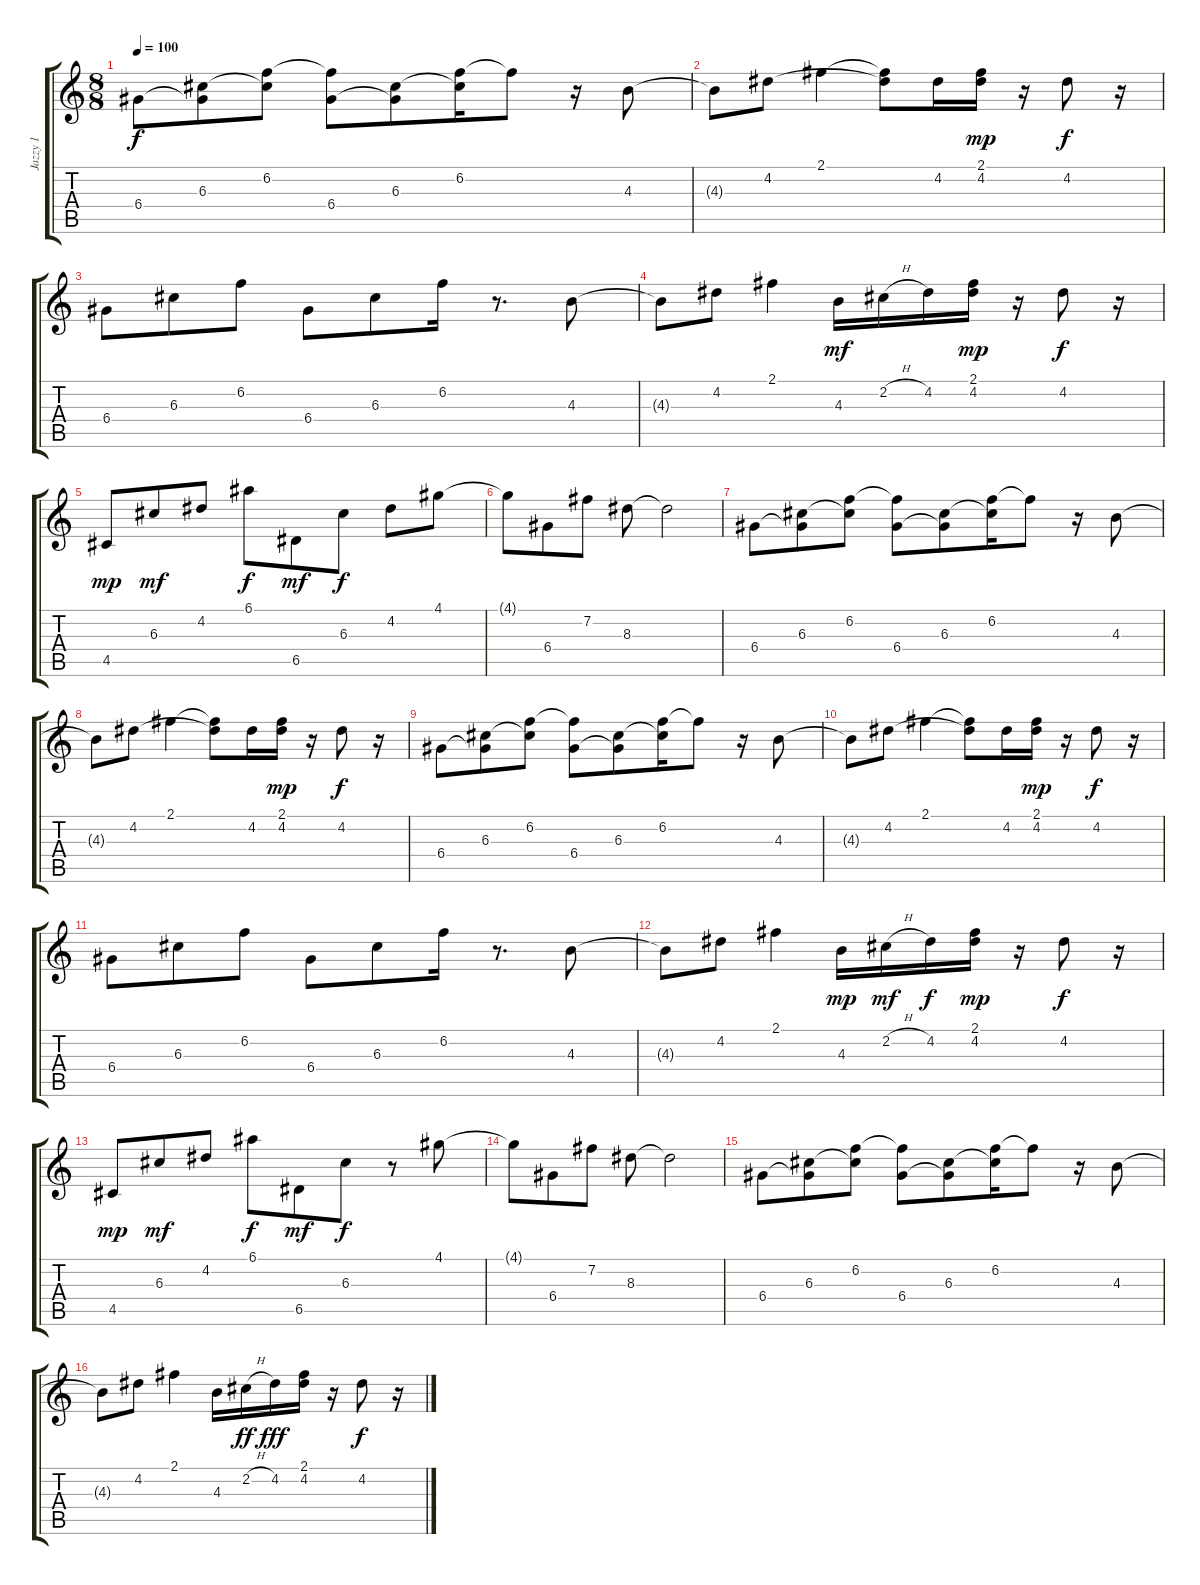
\track ("Jazzy 1" "Jazzy 1") {instrument electricguitarjazz}
\staff {score tabs}
\tuning (E4 B3 G3 D3 A2 E2) {hide}
\ts (8 8)
\tempo 100
\clef g2
\ks c
6.4.8{dy f} (6.3 6.4{t}).8 (6.2 6.3{t}).8 (6.2{t} 6.4).8 (6.3 6.4{t}).8 (6.2 6.3{t}).16 6.2{t}.8 r.16 4.3.8 |
4.3{t}.8 4.2.8 2.1.4 (2.1{t} 4.2{t}).8 4.2.16 (2.1 4.2).16{dy mp} r.16 4.2.8{dy f} r.16 |
6.4.8 6.3.8 6.2.8 6.4.8 6.3.8 6.2.16 r.8{d} 4.3.8 |
4.3{t}.8 4.2.8 2.1.4 4.3.16{dy mf} 2.2{h}.16 4.2.16 (2.1 4.2).16{dy mp} r.16 4.2.8{dy f} r.16 |
4.5.8{dy mp} 6.3.8{dy mf} 4.2.8 6.1.8{dy f} 6.5.8{dy mf} 6.3.8{dy f} 4.2.8 4.1.8 |
4.1{t}.8 6.4.8 7.2.8 8.3.8 8.3{t}.2 |
6.4.8 (6.3 6.4{t}).8 (6.2 6.3{t}).8 (6.2{t} 6.4).8 (6.3 6.4{t}).8 (6.2 6.3{t}).16 6.2{t}.8 r.16 4.3.8 |
4.3{t}.8 4.2.8 2.1.4 (2.1{t} 4.2{t}).8 4.2.16 (2.1 4.2).16{dy mp} r.16 4.2.8{dy f} r.16 |
6.4.8 (6.3 6.4{t}).8 (6.2 6.3{t}).8 (6.2{t} 6.4).8 (6.3 6.4{t}).8 (6.2 6.3{t}).16 6.2{t}.8 r.16 4.3.8 |
4.3{t}.8 4.2.8 2.1.4 (2.1{t} 4.2{t}).8 4.2.16 (2.1 4.2).16{dy mp} r.16 4.2.8{dy f} r.16 |
6.4.8 6.3.8 6.2.8 6.4.8 6.3.8 6.2.16 r.8{d} 4.3.8 |
4.3{t}.8 4.2.8 2.1.4 4.3.16{dy mp} 2.2{h}.16{dy mf} 4.2.16{dy f} (2.1 4.2).16{dy mp} r.16 4.2.8{dy f} r.16 |
4.5.8{dy mp} 6.3.8{dy mf} 4.2.8 6.1.8{dy f} 6.5.8{dy mf} 6.3.8{dy f} r.8 4.1.8 |
4.1{t}.8 6.4.8 7.2.8 8.3.8 8.3{t}.2 |
6.4.8 (6.3 6.4{t}).8 (6.2 6.3{t}).8 (6.2{t} 6.4).8 (6.3 6.4{t}).8 (6.2 6.3{t}).16 6.2{t}.8 r.16 4.3.8 |
4.3{t}.8 4.2.8 2.1.4 4.3.16 2.2{h}.16{dy ff} 4.2.16{dy fff} (2.1 4.2).16 r.16 4.2.8{dy f} r.16
